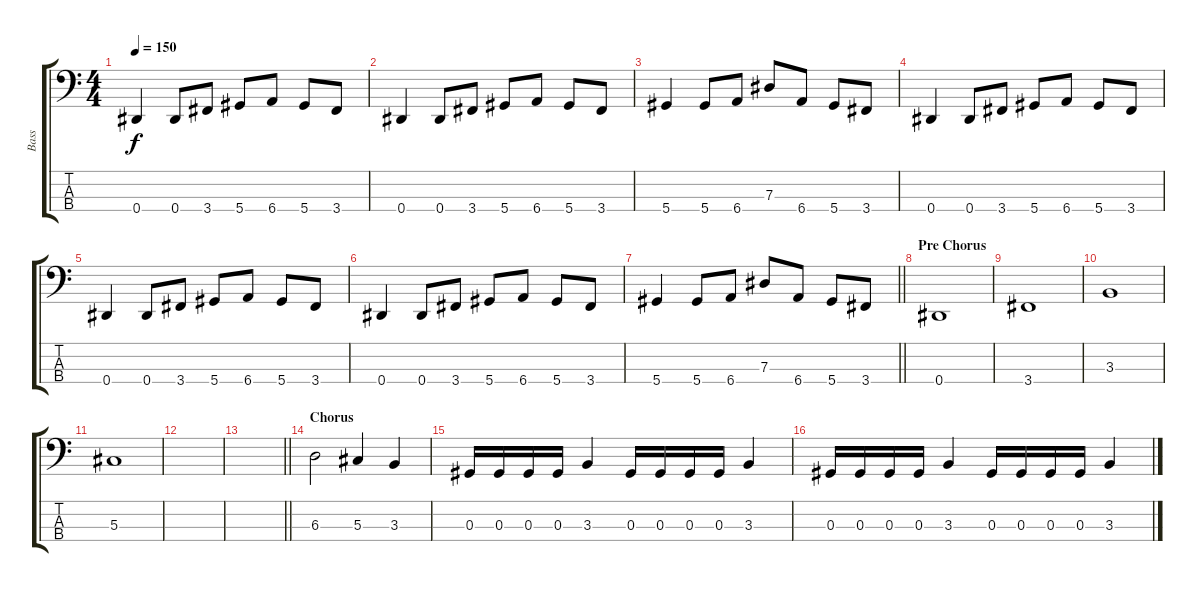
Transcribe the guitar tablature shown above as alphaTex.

\track ("Bass" "Bass") {instrument electricbasspick}
\staff {score tabs}
\tuning (Gb2 Db2 Ab1 Eb1) {hide}
\ts (4 4)
\tempo 150
\clef f4
\ks c
0.4.4{dy f} 0.4.8 3.4.8 5.4.8 6.4.8 5.4.8 3.4.8 |
0.4.4 0.4.8 3.4.8 5.4.8 6.4.8 5.4.8 3.4.8 |
5.4.4 5.4.8 6.4.8 7.3.8 6.4.8 5.4.8 3.4.8 |
0.4.4 0.4.8 3.4.8 5.4.8 6.4.8 5.4.8 3.4.8 |
0.4.4 0.4.8 3.4.8 5.4.8 6.4.8 5.4.8 3.4.8 |
0.4.4 0.4.8 3.4.8 5.4.8 6.4.8 5.4.8 3.4.8 |
\barLineRight lightlight
5.4.4 5.4.8 6.4.8 7.3.8 6.4.8 5.4.8 3.4.8 |
\section ("" "Pre Chorus")
0.4.1 |
3.4.1 |
3.3.1 |
5.3.1 |
|
\barLineRight lightlight
|
\section ("" "Chorus")
6.3.2 5.3.4 3.3.4 |
0.3.16 0.3.16 0.3.16 0.3.16 3.3.4 0.3.16 0.3.16 0.3.16 0.3.16 3.3.4 |
0.3.16 0.3.16 0.3.16 0.3.16 3.3.4 0.3.16 0.3.16 0.3.16 0.3.16 3.3.4
